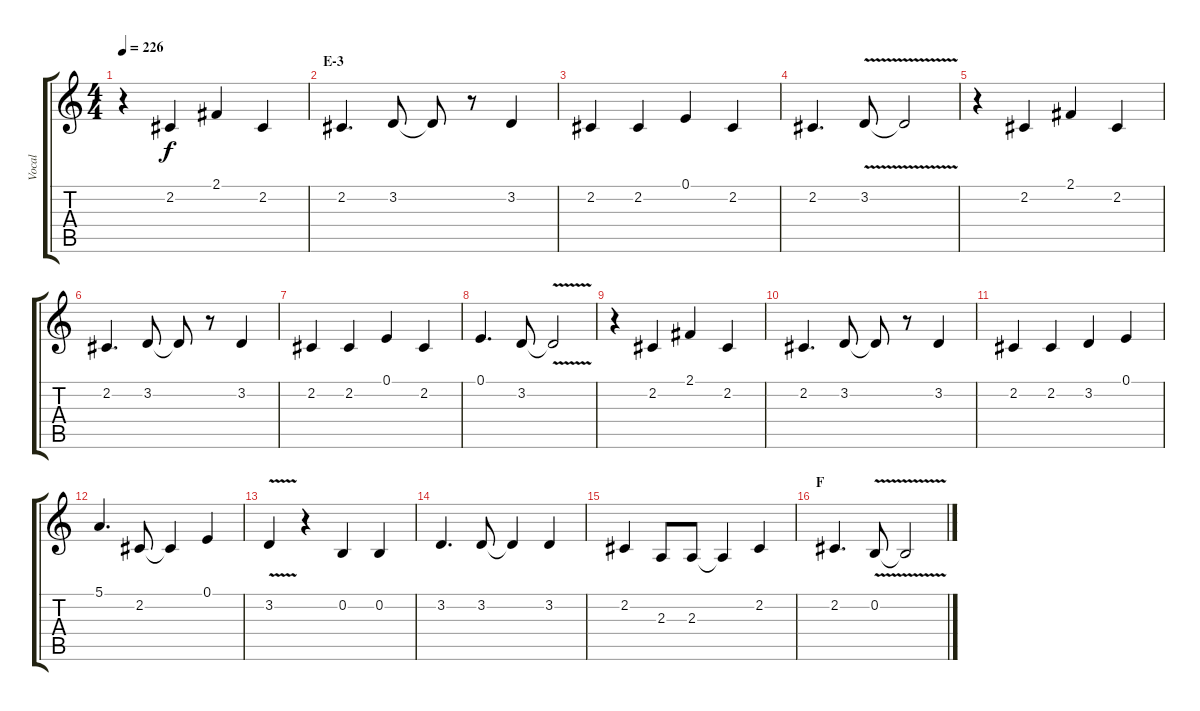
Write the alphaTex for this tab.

\track ("Vocal" "Vocal") {instrument tenorsax}
\staff {score tabs}
\tuning (E4 B3 G3 D3 A2 E2) {hide}
\ts (4 4)
\tempo 226
\clef g2
\ks c
r.4{dy f} 2.2.4 2.1.4 2.2.4 |
\section ("" "E-3")
2.2.4{d} 3.2.8 3.2{t}.8 r.8 3.2.4 |
2.2.4 2.2.4 0.1.4 2.2.4 |
2.2.4{d} 3.2{v}.8 3.2{t}.2 |
r.4 2.2.4 2.1.4 2.2.4 |
2.2.4{d} 3.2.8 3.2{t}.8 r.8 3.2.4 |
2.2.4 2.2.4 0.1.4 2.2.4 |
0.1.4{d} 3.2.8 3.2{v t}.2 |
r.4 2.2.4 2.1.4 2.2.4 |
2.2.4{d} 3.2.8 3.2{t}.8 r.8 3.2.4 |
2.2.4 2.2.4 3.2.4 0.1.4 |
5.1.4{d} 2.2.8 2.2{t}.4 0.1.4 |
3.2{v}.4 r.4 0.2.4 0.2.4 |
3.2.4{d} 3.2.8 3.2{t}.4 3.2.4 |
2.2.4 2.3.8 2.3.8 2.3{t}.4 2.2.4 |
\section ("" "F")
2.2.4{d} 0.2{v}.8 0.2{t}.2
